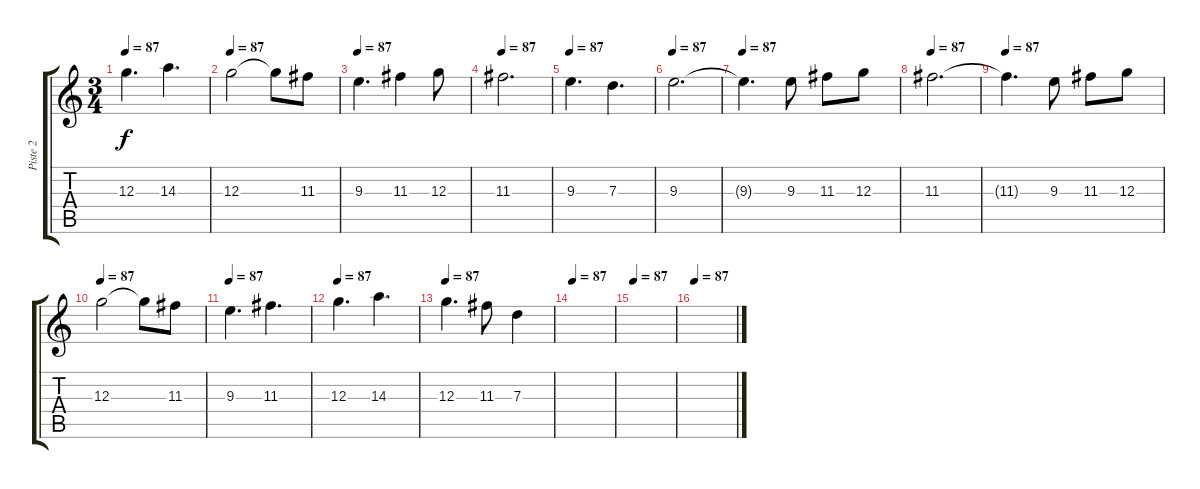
\track ("Piste 2" "Piste 2") {instrument electricguitarclean}
\staff {score tabs}
\tuning (E4 B3 G3 D3 A2 E2) {hide}
\ts (3 4)
\tempo 87
\clef g2
\ks c
12.3.4{d dy f} 14.3.4{d} |
\tempo 87
12.3.2 12.3{t}.8 11.3.8 |
\tempo 87
9.3.4{d} 11.3.4 12.3.8 |
\tempo 87
11.3.2{d} |
\tempo 87
9.3.4{d} 7.3.4{d} |
\tempo 87
9.3.2{d} |
\tempo 87
9.3{t}.4{d} 9.3.8 11.3.8 12.3.8 |
\tempo 87
11.3.2{d} |
\tempo 87
11.3{t}.4{d} 9.3.8 11.3.8 12.3.8 |
\tempo 87
12.3.2 12.3{t}.8 11.3.8 |
\tempo 87
9.3.4{d} 11.3.4{d} |
\tempo 87
12.3.4{d} 14.3.4{d} |
\tempo 87
12.3.4{d} 11.3.8 7.3.4 |
\tempo 87
|
\tempo 87
|
\tempo 87
